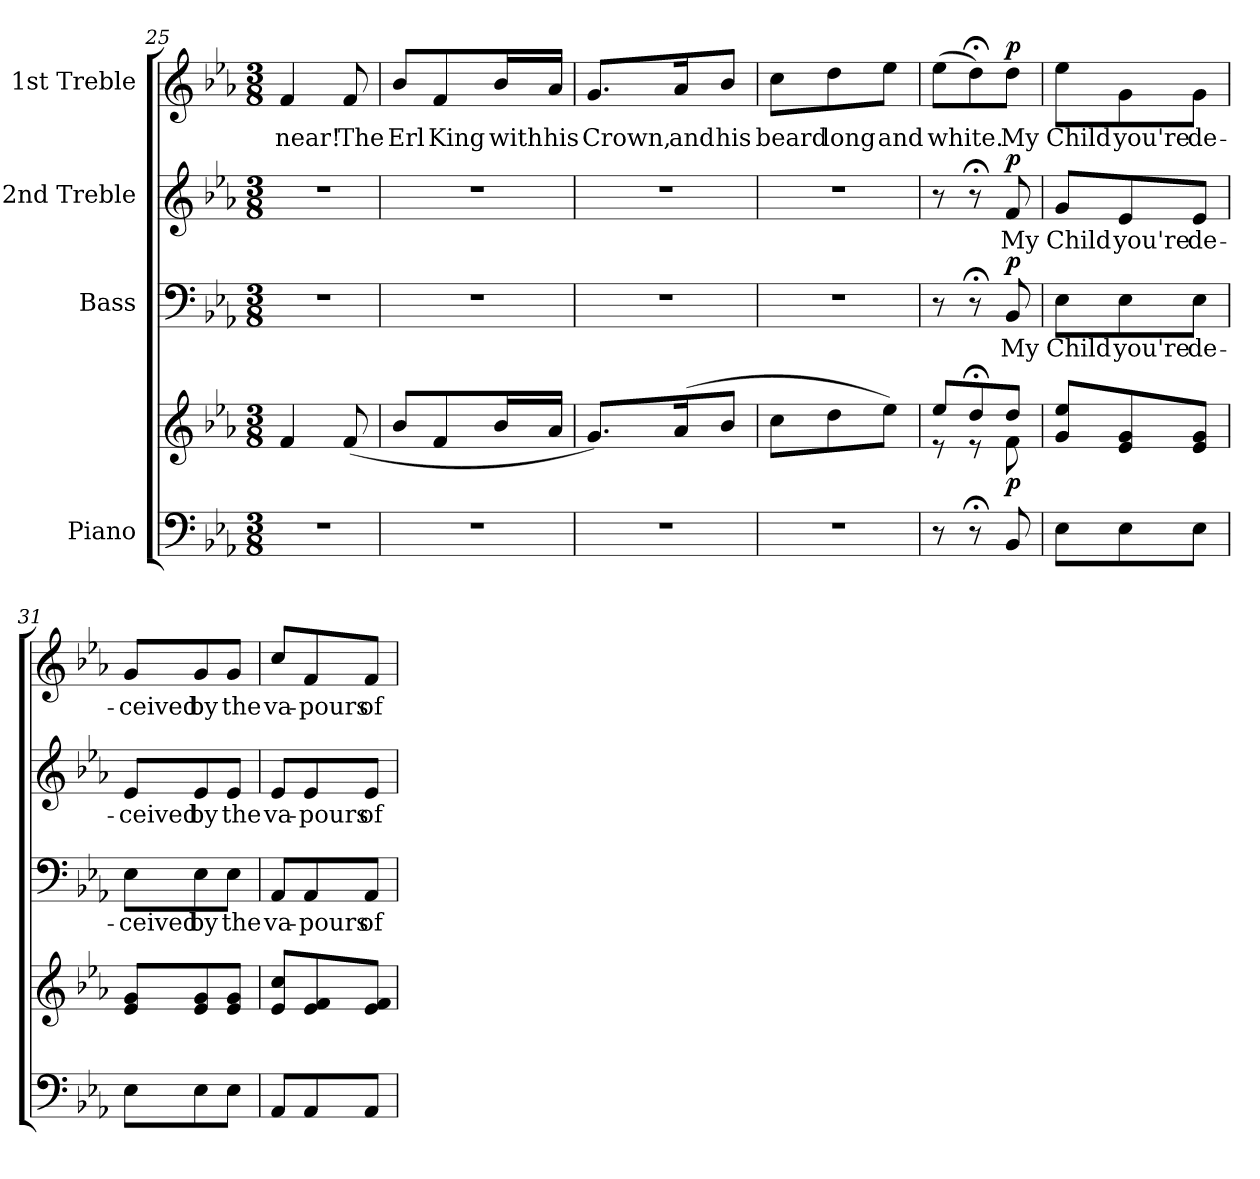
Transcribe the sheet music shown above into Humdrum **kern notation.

**kern	**kern	**dynam	**kern	**text	**dynam	**kern	**text	**dynam	**kern	**text	**dynam
*part4	*part4	*part4	*part3	*part3	*part3	*part2	*part2	*part2	*part1	*part1	*part1
*staff5	*staff4	*staff4/5	*staff3	*staff3	*staff3	*staff2	*staff2	*staff2	*staff1	*staff1	*staff1
*I"Piano	*	*	*I"Bass	*	*	*I"2nd Treble	*	*	*I"1st Treble	*	*
*clefF4	*clefG2	*	*clefF4	*	*	*clefG2	*	*	*clefG2	*	*
*k[b-e-a-]	*k[b-e-a-]	*	*k[b-e-a-]	*	*	*k[b-e-a-]	*	*	*k[b-e-a-]	*	*
*E-:	*E-:	*	*E-:	*	*	*E-:	*	*	*E-:	*	*
*M3/8	*M3/8	*	*M3/8	*	*	*M3/8	*	*	*M3/8	*	*
=25	=25	=25	=25	=25	=25	=25	=25	=25	=25	=25	=25
!LO:N:vis=1	!	!	!LO:N:vis=1	!	!	!LO:N:vis=1	!	!	!	!	!
!	!	!	!	!	!	!	!	!	!	!LO:LY:b:color=#000000	!
4.r	4fi/	.	4.r	.	.	4.r	.	.	4fi/	near!	.
!	!	!	!	!	!	!	!	!	!	!LO:LY:b:color=#000000	!
.	(8fi/	.	.	.	.	.	.	.	8fi/	The	.
=26	=26	=26	=26	=26	=26	=26	=26	=26	=26	=26	=26
!LO:N:vis=1	!	!	!LO:N:vis=1	!	!	!LO:N:vis=1	!	!	!	!	!
!	!	!	!	!	!	!	!	!	!	!LO:LY:b:color=#000000	!
4.r	8b-i/L	.	4.r	.	.	4.r	.	.	8b-i/L	Erl	.
!	!	!	!	!	!	!	!	!	!	!LO:LY:b:color=#000000	!
.	8fi/	.	.	.	.	.	.	.	8fi/	King	.
!	!	!	!	!	!	!	!	!	!	!LO:LY:b:color=#000000	!
.	16b-i/L	.	.	.	.	.	.	.	16b-i/L	with	.
!	!	!	!	!	!	!	!	!	!	!LO:LY:b:color=#000000	!
.	16a-i/JJ	.	.	.	.	.	.	.	16a-i/JJ	his	.
=27	=27	=27	=27	=27	=27	=27	=27	=27	=27	=27	=27
!LO:N:vis=1	!	!	!LO:N:vis=1	!	!	!LO:N:vis=1	!	!	!	!	!
!	!	!	!	!	!	!	!	!	!	!LO:LY:b:color=#000000	!
4.r	8.gi/L)	.	4.r	.	.	4.r	.	.	8.gi/L	Crown,	.
!	!	!	!	!	!	!	!	!	!	!LO:LY:b:color=#000000	!
.	(16a-i/K	.	.	.	.	.	.	.	16a-i/K	and	.
!	!	!	!	!	!	!	!	!	!	!LO:LY:b:color=#000000	!
.	8b-i/J	.	.	.	.	.	.	.	8b-i/J	his	.
=28	=28	=28	=28	=28	=28	=28	=28	=28	=28	=28	=28
!LO:N:vis=1	!	!	!LO:N:vis=1	!	!	!LO:N:vis=1	!	!	!	!	!
!	!	!	!	!	!	!	!	!	!	!LO:LY:b:color=#000000	!
4.r	8cci\L	.	4.r	.	.	4.r	.	.	8cci\L	beard	.
!	!	!	!	!	!	!	!	!	!	!LO:LY:b:color=#000000	!
.	8ddi\	.	.	.	.	.	.	.	8ddi\	long	.
!	!	!	!	!	!	!	!	!	!	!LO:LY:b:color=#000000	!
.	8ee-i\J)	.	.	.	.	.	.	.	8ee-i\J	and	.
=29	=29	=29	=29	=29	=29	=29	=29	=29	=29	=29	=29
*	*^	*	*	*	*	*	*	*	*	*	*
!	!	!	!	!	!	!	!	!	!	!	!LO:LY:b:color=#000000	!
8r	8ee-i/L	8r	.	8r	.	.	8r	.	.	(8ee-i\L	white.	.
8r;	8dd;i/	8r	.	8r;	.	.	8r;	.	.	8dd;i\)	.	.
!	!	!	!	!	!LO:LY:b:color=#000000	!	!	!	!	!	!	!
!	!	!	!	!	!	!	!	!LO:LY:b:color=#000000	!	!	!	!
!	!	!	!	!	!	!	!	!	!	!	!LO:LY:b:color=#000000	!
8BB-i/	8ddi/J	8fi\	p	8BB-i/	My	p	8fi/	My	p	8ddi\J	My	p
*	*v	*v	*	*	*	*	*	*	*	*	*	*
=30	=30	=30	=30	=30	=30	=30	=30	=30	=30	=30	=30
*	*^	*	*	*	*	*	*	*	*	*	*
!	!	!	!	!	!LO:LY:b:color=#000000	!	!	!	!	!	!	!
*	*v	*v	*	*	*	*	*	*	*	*	*	*
*	*^	*	*	*	*	*	*	*	*	*	*
!	!	!	!	!	!	!	!	!LO:LY:b:color=#000000	!	!	!	!
*	*v	*v	*	*	*	*	*	*	*	*	*	*
*	*^	*	*	*	*	*	*	*	*	*	*
!	!	!	!	!	!	!	!	!	!	!	!LO:LY:b:color=#000000	!
*	*v	*v	*	*	*	*	*	*	*	*	*	*
8E-i\L	8gi/ 8ee-i/L	.	8E-i\L	Child	.	8gi/L	Child	.	8ee-i\L	Child	.
!	!	!	!	!LO:LY:b:color=#000000	!	!	!	!	!	!	!
!	!	!	!	!	!	!	!LO:LY:b:color=#000000	!	!	!	!
!	!	!	!	!	!	!	!	!	!	!LO:LY:b:color=#000000	!
8E-i\	8e-i/ 8gi/	.	8E-i\	you're	.	8e-i/	you're	.	8gi\	you're	.
!	!	!	!	!LO:LY:b:color=#000000	!	!	!	!	!	!	!
!	!	!	!	!	!	!	!LO:LY:b:color=#000000	!	!	!	!
!	!	!	!	!	!	!	!	!	!	!LO:LY:b:color=#000000	!
8E-i\J	8e-i/ 8gi/J	.	8E-i\J	de-	.	8e-i/J	de-	.	8gi\J	de-	.
=31	=31	=31	=31	=31	=31	=31	=31	=31	=31	=31	=31
!	!	!	!	!LO:LY:b:color=#000000	!	!	!	!	!	!	!
!	!	!	!	!	!	!	!LO:LY:b:color=#000000	!	!	!	!
!	!	!	!	!	!	!	!	!	!	!LO:LY:b:color=#000000	!
8E-i\L	8e-i/ 8gi/L	.	8E-i\L	-ceived	.	8e-i/L	-ceived	.	8gi/L	-ceived	.
!	!	!	!	!LO:LY:b:color=#000000	!	!	!	!	!	!	!
!	!	!	!	!	!	!	!LO:LY:b:color=#000000	!	!	!	!
!	!	!	!	!	!	!	!	!	!	!LO:LY:b:color=#000000	!
8E-i\	8e-i/ 8gi/	.	8E-i\	by	.	8e-i/	by	.	8gi/	by	.
!	!	!	!	!LO:LY:b:color=#000000	!	!	!	!	!	!	!
!	!	!	!	!	!	!	!LO:LY:b:color=#000000	!	!	!	!
!	!	!	!	!	!	!	!	!	!	!LO:LY:b:color=#000000	!
8E-i\J	8e-i/ 8gi/J	.	8E-i\J	the	.	8e-i/J	the	.	8gi/J	the	.
!!LO:LB:g=z
=32	=32	=32	=32	=32	=32	=32	=32	=32	=32	=32	=32
!	!	!	!	!LO:LY:b:color=#000000	!	!	!	!	!	!	!
!	!	!	!	!	!	!	!LO:LY:b:color=#000000	!	!	!	!
!	!	!	!	!	!	!	!	!	!	!LO:LY:b:color=#000000	!
8AA-i/L	8e-i/ 8cci/L	.	8AA-i/L	va-	.	8e-i/L	va-	.	8cci/L	va-	.
!	!	!	!	!LO:LY:b:color=#000000	!	!	!	!	!	!	!
!	!	!	!	!	!	!	!LO:LY:b:color=#000000	!	!	!	!
!	!	!	!	!	!	!	!	!	!	!LO:LY:b:color=#000000	!
8AA-i/	8e-i/ 8fi/	.	8AA-i/	-pours	.	8e-i/	-pours	.	8fi/	-pours	.
!	!	!	!	!LO:LY:b:color=#000000	!	!	!	!	!	!	!
!	!	!	!	!	!	!	!LO:LY:b:color=#000000	!	!	!	!
!	!	!	!	!	!	!	!	!	!	!LO:LY:b:color=#000000	!
8AA-i/J	8e-i/ 8fi/J	.	8AA-i/J	of	.	8e-i/J	of	.	8fi/J	of	.
=	=	=	=	=	=	=	=	=	=	=	=
*-	*-	*-	*-	*-	*-	*-	*-	*-	*-	*-	*-
